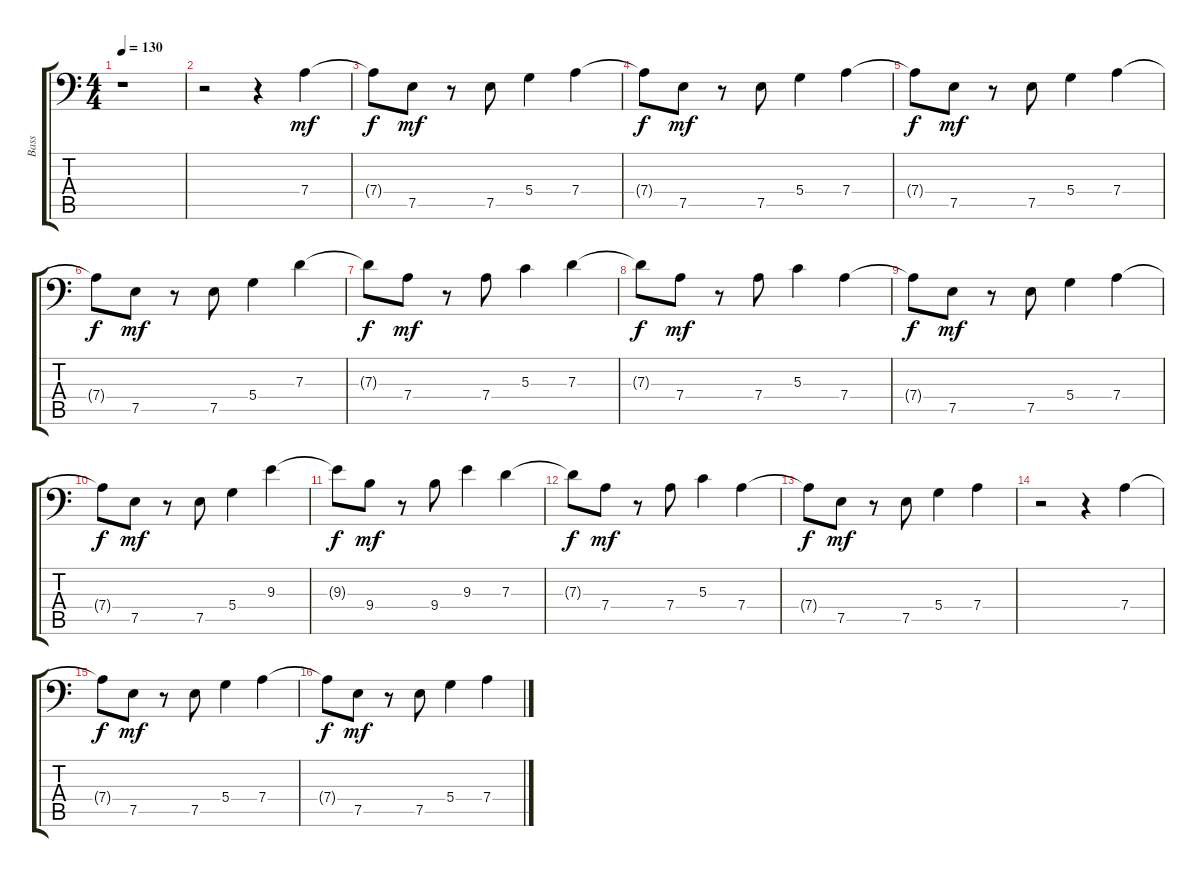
\track ("Bass" "Bass") {instrument electricbassfinger}
\staff {score tabs}
\tuning (E3 B2 G2 D2 A1 E1) {hide}
\ts (4 4)
\tempo 130
\clef f4
\ks c
r.1{dy mf instrument electricbassfinger} |
r.2 r.4 7.4.4 |
7.4{t}.8{dy f} 7.5.8{dy mf} r.8 7.5.8 5.4.4 7.4.4 |
7.4{t}.8{dy f} 7.5.8{dy mf} r.8 7.5.8 5.4.4 7.4.4 |
7.4{t}.8{dy f} 7.5.8{dy mf} r.8 7.5.8 5.4.4 7.4.4 |
7.4{t}.8{dy f} 7.5.8{dy mf} r.8 7.5.8 5.4.4 7.3.4 |
7.3{t}.8{dy f} 7.4.8{dy mf} r.8 7.4.8 5.3.4 7.3.4 |
7.3{t}.8{dy f} 7.4.8{dy mf} r.8 7.4.8 5.3.4 7.4.4 |
7.4{t}.8{dy f} 7.5.8{dy mf} r.8 7.5.8 5.4.4 7.4.4 |
7.4{t}.8{dy f} 7.5.8{dy mf} r.8 7.5.8 5.4.4 9.3.4 |
9.3{t}.8{dy f} 9.4.8{dy mf} r.8 9.4.8 9.3.4 7.3.4 |
7.3{t}.8{dy f} 7.4.8{dy mf} r.8 7.4.8 5.3.4 7.4.4 |
7.4{t}.8{dy f} 7.5.8{dy mf} r.8 7.5.8 5.4.4 7.4.4 |
r.2 r.4 7.4.4 |
7.4{t}.8{dy f} 7.5.8{dy mf} r.8 7.5.8 5.4.4 7.4.4 |
7.4{t}.8{dy f} 7.5.8{dy mf} r.8 7.5.8 5.4.4 7.4.4
